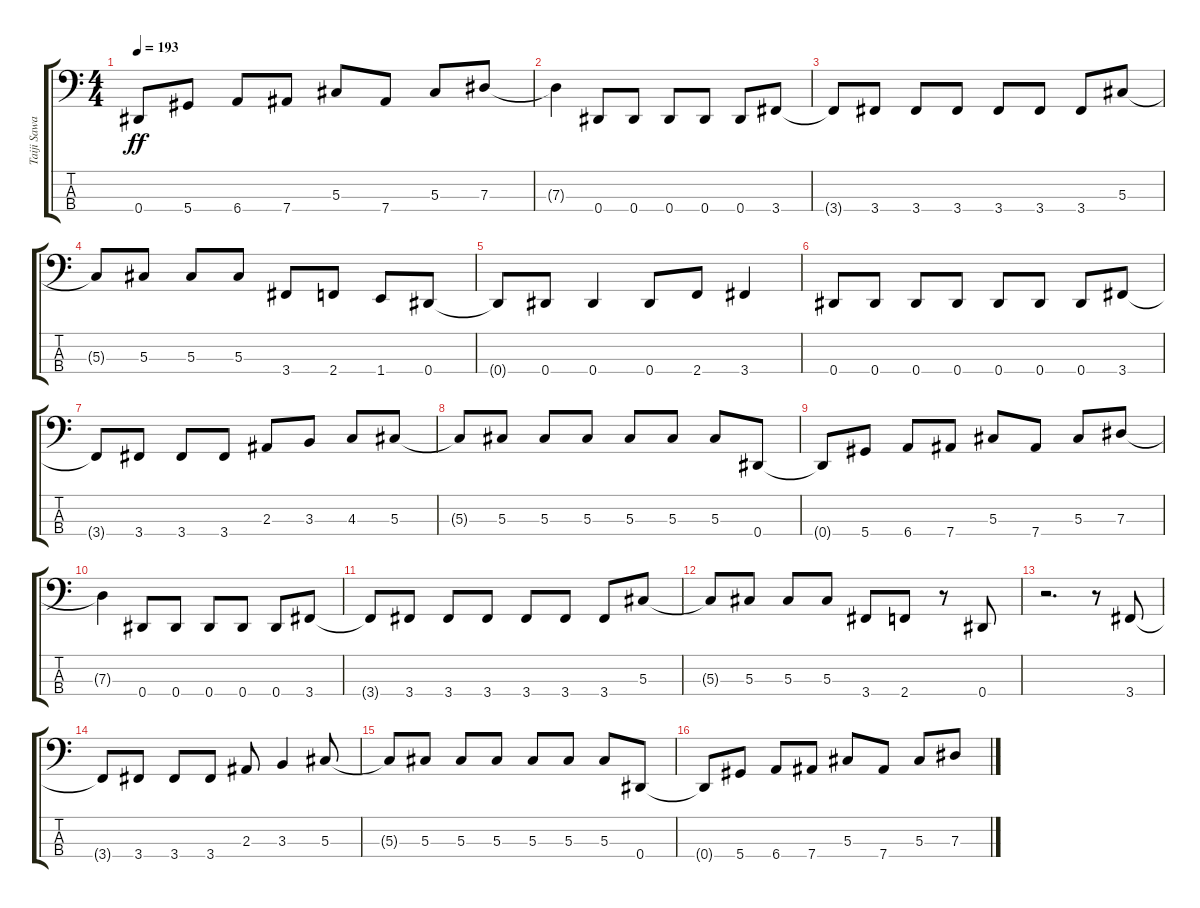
\track ("Taiji Sawada (Taiji)" "Taiji Sawa") {instrument electricbasspick}
\staff {score tabs}
\tuning (Gb2 Db2 Ab1 Eb1) {hide}
\ts (4 4)
\tempo 193
\clef f4
\ks c
0.4{t}.8{dy ff} 5.4.8 6.4.8 7.4.8 5.3.8 7.4.8 5.3.8 7.3.8 |
7.3{t}.4 0.4.8 0.4.8 0.4.8 0.4.8 0.4.8 3.4.8 |
3.4{t}.8 3.4.8 3.4.8 3.4.8 3.4.8 3.4.8 3.4.8 5.3.8 |
5.3{t}.8 5.3.8 5.3.8 5.3.8 3.4.8 2.4.8 1.4.8 0.4.8 |
0.4{t}.8 0.4.8 0.4.4 0.4.8 2.4.8 3.4.4 |
0.4.8 0.4.8 0.4.8 0.4.8 0.4.8 0.4.8 0.4.8 3.4.8 |
3.4{t}.8 3.4.8 3.4.8 3.4.8 2.3.8 3.3.8 4.3.8 5.3.8 |
5.3{t}.8 5.3.8 5.3.8 5.3.8 5.3.8 5.3.8 5.3.8 0.4.8 |
0.4{t}.8 5.4.8 6.4.8 7.4.8 5.3.8 7.4.8 5.3.8 7.3.8 |
7.3{t}.4 0.4.8 0.4.8 0.4.8 0.4.8 0.4.8 3.4.8 |
3.4{t}.8 3.4.8 3.4.8 3.4.8 3.4.8 3.4.8 3.4.8 5.3.8 |
5.3{t}.8 5.3.8 5.3.8 5.3.8 3.4.8 2.4.8 r.8 0.4.8 |
r.2{d} r.8 3.4.8 |
3.4{t}.8 3.4.8 3.4.8 3.4.8 2.3.8 3.3.4 5.3.8 |
5.3{t}.8 5.3.8 5.3.8 5.3.8 5.3.8 5.3.8 5.3.8 0.4.8 |
0.4{t}.8 5.4.8 6.4.8 7.4.8 5.3.8 7.4.8 5.3.8 7.3.8
